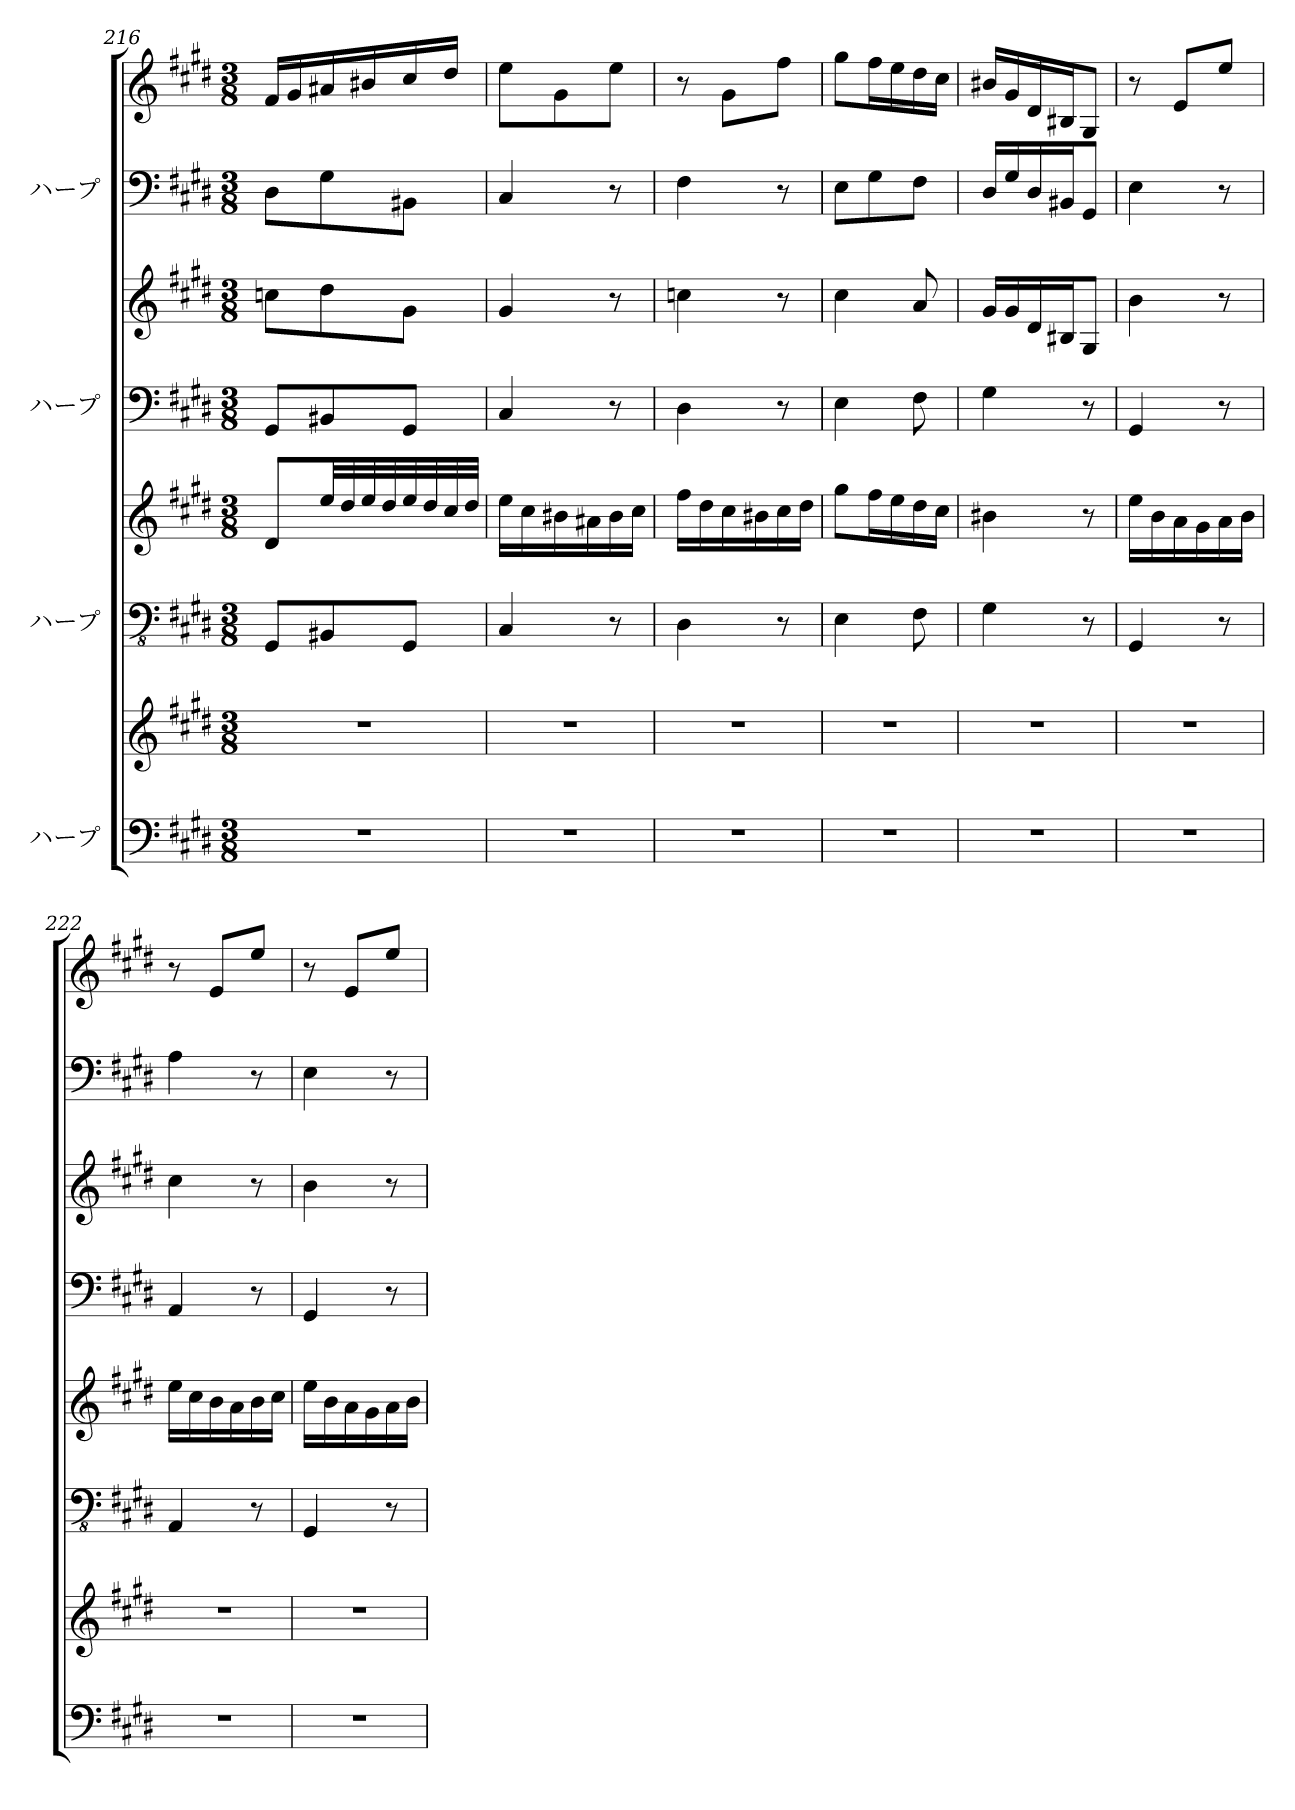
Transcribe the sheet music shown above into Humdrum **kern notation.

**kern	**kern	**kern	**kern	**kern	**kern	**kern	**kern
*part4	*part4	*part3	*part3	*part2	*part2	*part1	*part1
*staff8	*staff7	*staff6	*staff5	*staff4	*staff3	*staff2	*staff1
*I"ハープ	*	*I"ハープ	*	*I"ハープ	*	*I"ハープ	*
!!LO:PB:g=z
*clefF4	*clefG2	*clefFv4	*clefG2	*clefF4	*clefG2	*clefF4	*clefG2
*k[f#c#g#d#]	*k[f#c#g#d#]	*k[f#c#g#d#]	*k[f#c#g#d#]	*k[f#c#g#d#]	*k[f#c#g#d#]	*k[f#c#g#d#]	*k[f#c#g#d#]
*M3/8	*M3/8	*M3/8	*M3/8	*M3/8	*M3/8	*M3/8	*M3/8
=216	=216	=216	=216	=216	=216	=216	=216
4.r	4.r	8GGG#/L	8d#/L	8GG#/L	8ccn\L	8D#\L	16f#/LL
.	.	.	.	.	.	.	16g#/
.	.	8BBB#X/	32ee/LL	8BB#X/	8dd#\	8G#\	16a#X/
.	.	.	32dd#/	.	.	.	.
.	.	.	32ee/	.	.	.	16b#X/
.	.	.	32dd#/	.	.	.	.
.	.	8GGG#/J	32ee/	8GG#/J	8g#\J	8BB#X\J	16cc#/
.	.	.	32dd#/	.	.	.	.
.	.	.	32cc#/	.	.	.	16dd#/JJ
.	.	.	32dd#/JJJ	.	.	.	.
=217	=217	=217	=217	=217	=217	=217	=217
4.r	4.r	4CC#/	16ee\LL	4C#/	4g#/	4C#/	8ee\L
.	.	.	16cc#\	.	.	.	.
.	.	.	16b#X\	.	.	.	8g#\
.	.	.	16a#X\	.	.	.	.
.	.	8r	16b#\	8r	8r	8r	8ee\J
.	.	.	16cc#\JJ	.	.	.	.
=218	=218	=218	=218	=218	=218	=218	=218
4.r	4.r	4DD#\	16ff#\LL	4D#\	4ccn\	4F#\	8r
.	.	.	16dd#\	.	.	.	.
.	.	.	16cc#\	.	.	.	8g#\L
.	.	.	16b#X\	.	.	.	.
.	.	8r	16cc#\	8r	8r	8r	8ff#\J
.	.	.	16dd#\JJ	.	.	.	.
=219	=219	=219	=219	=219	=219	=219	=219
4.r	4.r	4EE\	8gg#\L	4E\	4cc#\	8E\L	8gg#\L
.	.	.	16ff#\L	.	.	8G#\	16ff#\L
.	.	.	16ee\	.	.	.	16ee\
.	.	8FF#\	16dd#\	8F#\	8a/	8F#\J	16dd#\
.	.	.	16cc#\JJ	.	.	.	16cc#\JJ
=220	=220	=220	=220	=220	=220	=220	=220
4.r	4.r	4GG#\	4b#X\	4G#\	16g#/LL	16D#/LL	16b#X/LL
.	.	.	.	.	16g#/	16G#/	16g#/
.	.	.	.	.	16d#/	16D#/	16d#/
.	.	.	.	.	16B#X/J	16BB#X/J	16B#X/J
.	.	8r	8r	8r	8G#/J	8GG#/J	8G#/J
=221	=221	=221	=221	=221	=221	=221	=221
4.r	4.r	4GGG#/	16ee\LL	4GG#/	4b\	4E\	8r
.	.	.	16b\	.	.	.	.
.	.	.	16a\	.	.	.	8e/L
.	.	.	16g#\	.	.	.	.
.	.	8r	16a\	8r	8r	8r	8ee/J
.	.	.	16b\JJ	.	.	.	.
!!LO:PB:g=z
=222	=222	=222	=222	=222	=222	=222	=222
4.r	4.r	4AAA/	16ee\LL	4AA/	4cc#\	4A\	8r
.	.	.	16cc#\	.	.	.	.
.	.	.	16b\	.	.	.	8e/L
.	.	.	16a\	.	.	.	.
.	.	8r	16b\	8r	8r	8r	8ee/J
.	.	.	16cc#\JJ	.	.	.	.
=223	=223	=223	=223	=223	=223	=223	=223
4.r	4.r	4GGG#/	16ee\LL	4GG#/	4b\	4E\	8r
.	.	.	16b\	.	.	.	.
.	.	.	16a\	.	.	.	8e/L
.	.	.	16g#\	.	.	.	.
.	.	8r	16a\	8r	8r	8r	8ee/J
.	.	.	16b\JJ	.	.	.	.
=	=	=	=	=	=	=	=
*-	*-	*-	*-	*-	*-	*-	*-
